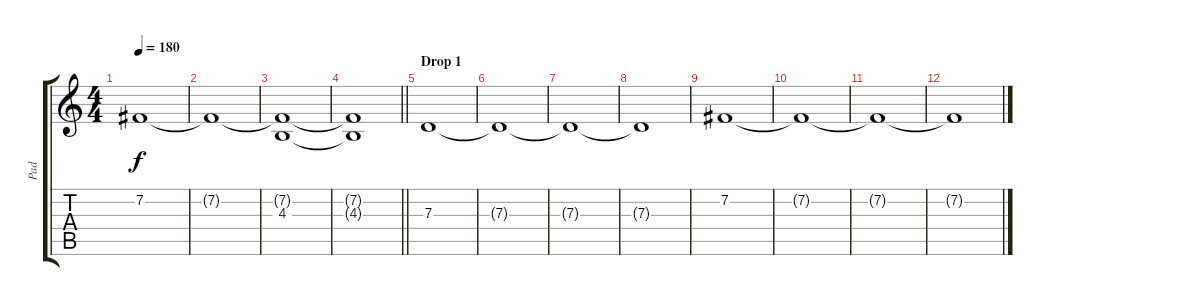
\track ("Pad" "Pad") {instrument pad2warm}
\staff {score tabs}
\tuning (E4 B3 G3 D3 A2 E2) {hide}
\ts (4 4)
\tempo 180
\clef g2
\ks c
7.2.1{dy f} |
7.2{t}.1 |
(7.2{t} 4.3).1 |
\barLineRight lightlight
(7.2{t} 4.3{t}).1 |
\section ("" "Drop 1")
7.3.1 |
7.3{t}.1 |
7.3{t}.1 |
7.3{t}.1 |
7.2.1 |
7.2{t}.1 |
7.2{t}.1 |
7.2{t}.1
